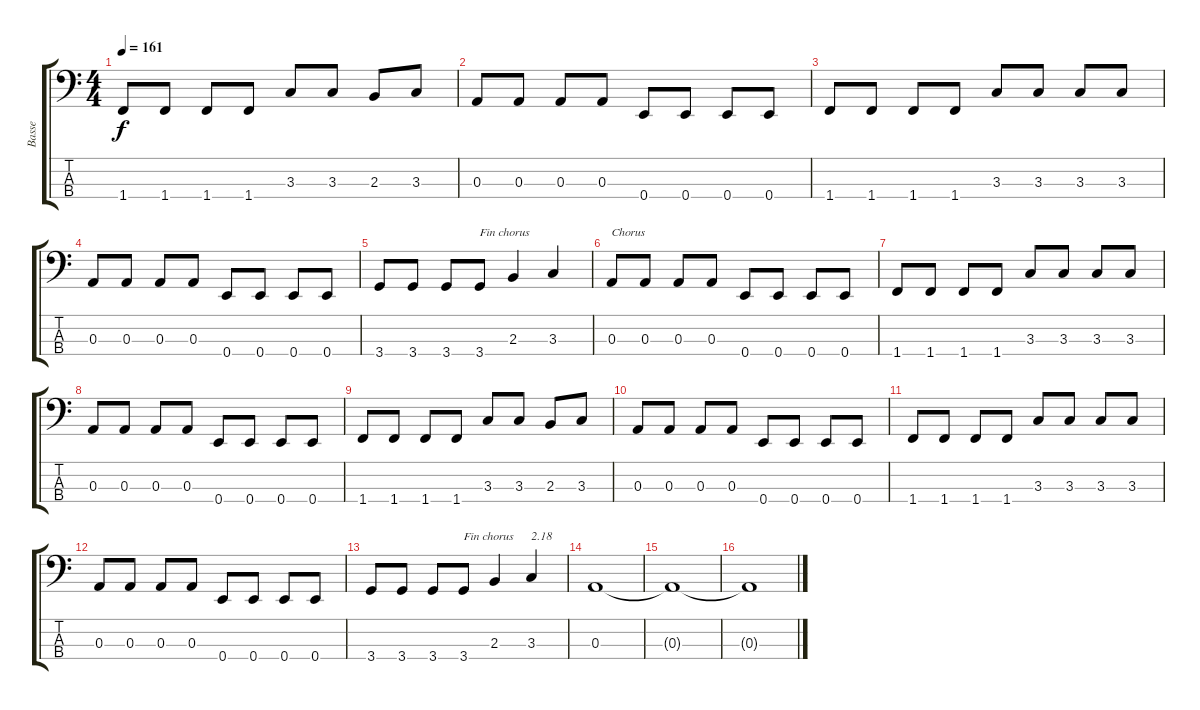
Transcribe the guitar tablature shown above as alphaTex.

\track ("Basse" "Basse") {instrument electricbassfinger}
\staff {score tabs}
\tuning (G2 D2 A1 E1) {hide}
\ts (4 4)
\tempo 161
\clef f4
\ks c
1.4.8{dy f} 1.4.8 1.4.8 1.4.8 3.3.8 3.3.8 2.3.8 3.3.8 |
0.3.8 0.3.8 0.3.8 0.3.8 0.4.8 0.4.8 0.4.8 0.4.8 |
1.4.8 1.4.8 1.4.8 1.4.8 3.3.8 3.3.8 3.3.8 3.3.8 |
0.3.8 0.3.8 0.3.8 0.3.8 0.4.8 0.4.8 0.4.8 0.4.8 |
3.4.8 3.4.8 3.4.8 3.4.8{txt "Fin chorus"} 2.3.4 3.3.4 |
0.3.8{txt "Chorus"} 0.3.8 0.3.8 0.3.8 0.4.8 0.4.8 0.4.8 0.4.8 |
1.4.8 1.4.8 1.4.8 1.4.8 3.3.8 3.3.8 3.3.8 3.3.8 |
0.3.8 0.3.8 0.3.8 0.3.8 0.4.8 0.4.8 0.4.8 0.4.8 |
1.4.8 1.4.8 1.4.8 1.4.8 3.3.8 3.3.8 2.3.8 3.3.8 |
0.3.8 0.3.8 0.3.8 0.3.8 0.4.8 0.4.8 0.4.8 0.4.8 |
1.4.8 1.4.8 1.4.8 1.4.8 3.3.8 3.3.8 3.3.8 3.3.8 |
0.3.8 0.3.8 0.3.8 0.3.8 0.4.8 0.4.8 0.4.8 0.4.8 |
3.4.8 3.4.8 3.4.8 3.4.8{txt "Fin chorus"} 2.3.4 3.3.4{txt "2.18"} |
0.3.1 |
0.3{t}.1 |
0.3{t}.1
